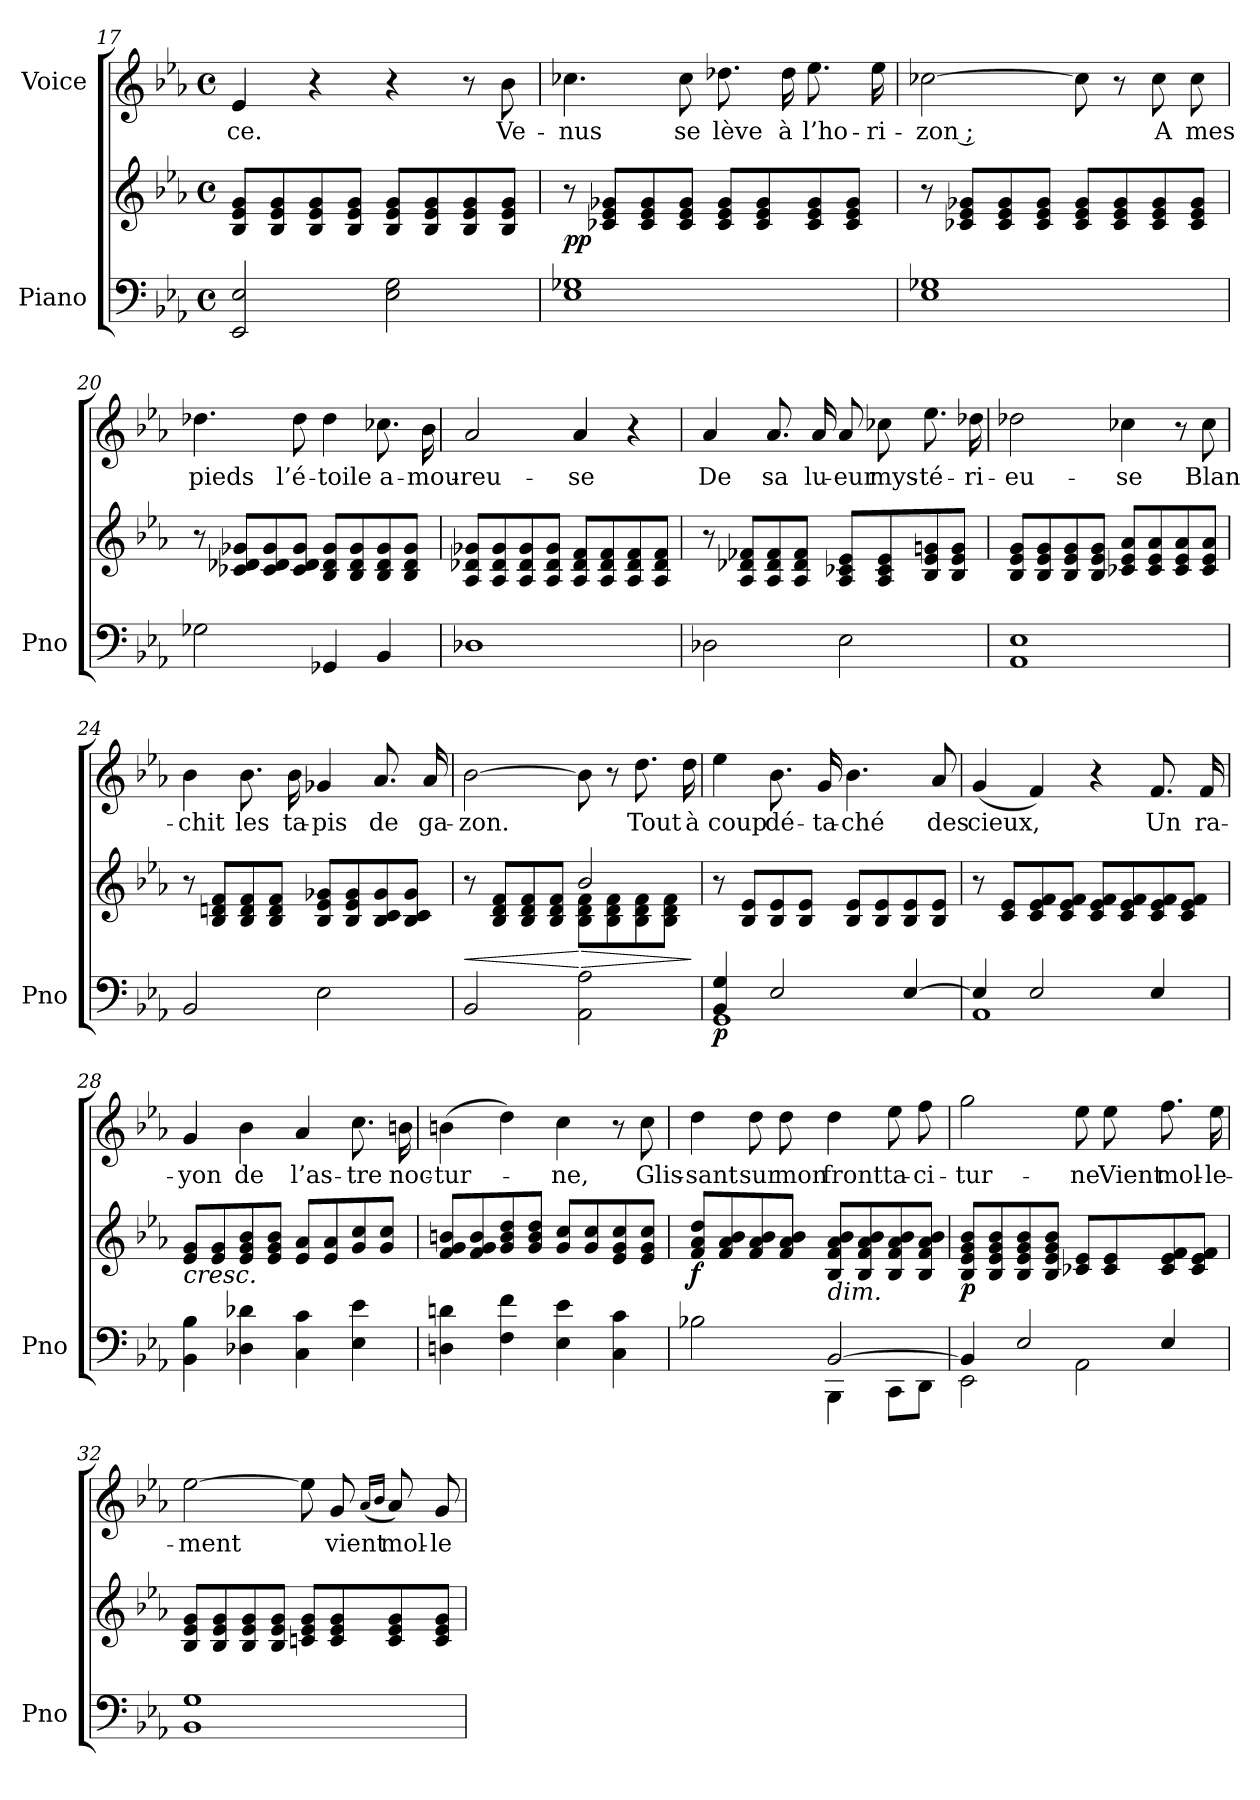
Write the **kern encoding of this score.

**kern	**kern	**dynam	**kern	**text
*part2	*part2	*part2	*part1	*part1
*staff3	*staff2	*staff2/3	*staff1	*staff1
*I"Piano	*	*	*I"Voice	*
*I'Pno	*	*	*	*
!!LO:LB:g=z
*clefF4	*clefG2	*	*clefG2	*
*k[b-e-a-]	*k[b-e-a-]	*	*k[b-e-a-]	*
*M4/4	*M4/4	*	*M4/4	*
*met(c)	*met(c)	*	*met(c)	*
=17	=17	=17	=17	=17
!	!	!	!	!LO:LY:b
2EE-/ 2E-/	8B-/ 8e-/ 8g/L	.	4e-/	-ce.
.	8B-/ 8e-/ 8g/	.	.	.
.	8B-/ 8e-/ 8g/	.	4r	.
.	8B-/ 8e-/ 8g/J	.	.	.
2E-\ 2G\	8B-/ 8e-/ 8g/L	.	4r	.
.	8B-/ 8e-/ 8g/	.	.	.
.	8B-/ 8e-/ 8g/	.	8r	.
!	!	!	!	!LO:LY:b
.	8B-/ 8e-/ 8g/J	.	8b-\	Ve-
=18	=18	=18	=18	=18
!	!	!LO:DY:b	!	!LO:LY:b
1E- 1G-X	8r	pp	4.cc-X\	-nus
.	8c-X/ 8e-/ 8g-X/L	.	.	.
.	8c-/ 8e-/ 8g-/	.	.	.
!	!	!	!	!LO:LY:b
.	8c-/ 8e-/ 8g-/J	.	8cc-\	se
!	!	!	!	!LO:LY:b
.	8c-/ 8e-/ 8g-/L	.	8.dd-X\	lève
.	8c-/ 8e-/ 8g-/	.	.	.
!	!	!	!	!LO:LY:b
.	.	.	16dd-\	à
!	!	!	!	!LO:LY:b
.	8c-/ 8e-/ 8g-/	.	8.ee-\	l’ho-
.	8c-/ 8e-/ 8g-/J	.	.	.
!	!	!	!	!LO:LY:b
.	.	.	16ee-\	-ri-
=19	=19	=19	=19	=19
!	!	!	!	!LO:LY:b
1E- 1G-X	8r	.	[2cc-X\	-zon ;
.	8c-X/ 8e-/ 8g-X/L	.	.	.
.	8c-/ 8e-/ 8g-/	.	.	.
.	8c-/ 8e-/ 8g-/J	.	.	.
.	8c-/ 8e-/ 8g-/L	.	8cc-\]	.
.	8c-/ 8e-/ 8g-/	.	8r	.
!	!	!	!	!LO:LY:b
.	8c-/ 8e-/ 8g-/	.	8cc-\	A
!	!	!	!	!LO:LY:b
.	8c-/ 8e-/ 8g-/J	.	8cc-\	mes
=20	=20	=20	=20	=20
!	!	!	!	!LO:LY:b
2G-X\	8r	.	4.dd-X\	pieds
.	8c-X/ 8d-X/ 8g-X/L	.	.	.
.	8c-/ 8d-/ 8g-/	.	.	.
!	!	!	!	!LO:LY:b
.	8c-/ 8d-/ 8g-/J	.	8dd-\	l’é-
!	!	!	!	!LO:LY:b
4GG-X/	8B-/ 8d-/ 8g-/L	.	4dd-\	-toile
.	8B-/ 8d-/ 8g-/	.	.	.
!	!	!	!	!LO:LY:b
4BB-/	8B-/ 8d-/ 8g-/	.	8.cc-X\	a-
.	8B-/ 8d-/ 8g-/J	.	.	.
!	!	!	!	!LO:LY:b
.	.	.	16b-\	-mou-
!!LO:PB:g=z
=21	=21	=21	=21	=21
!	!	!	!	!LO:LY:b
1D-X	8A-/ 8d-X/ 8g-X/L	.	2a-/	-reu-
.	8A-/ 8d-/ 8g-/	.	.	.
.	8A-/ 8d-/ 8g-/	.	.	.
.	8A-/ 8d-/ 8g-/J	.	.	.
!	!	!	!	!LO:LY:b
.	8A-/ 8d-/ 8f/L	.	4a-/	-se
.	8A-/ 8d-/ 8f/	.	.	.
.	8A-/ 8d-/ 8f/	.	4r	.
.	8A-/ 8d-/ 8f/J	.	.	.
=22	=22	=22	=22	=22
!	!	!	!	!LO:LY:b
2D-X\	8r	.	4a-/	De
.	8A-/ 8d-X/ 8f-X/L	.	.	.
!	!	!	!	!LO:LY:b
.	8A-/ 8d-/ 8f-/	.	8.a-/	sa
.	8A-/ 8d-/ 8f-/J	.	.	.
!	!	!	!	!LO:LY:b
.	.	.	16a-/	lu-
!	!	!	!	!LO:LY:b
2E-\	8A-/ 8c-X/ 8e-/L	.	8a-/	-eur
!	!	!	!	!LO:LY:b
.	8A-/ 8c-/ 8e-/	.	8cc-X\	mys-
!	!	!	!	!LO:LY:b
.	8B-/ 8e-/ 8gn/	.	8.ee-\	-té-
.	8B-/ 8e-/ 8g/J	.	.	.
!	!	!	!	!LO:LY:b
.	.	.	16dd-X\	-ri-
=23	=23	=23	=23	=23
!	!	!	!	!LO:LY:b
1AA- 1E-	8B-/ 8e-/ 8g/L	.	2dd-X\	-eu-
.	8B-/ 8e-/ 8g/	.	.	.
.	8B-/ 8e-/ 8g/	.	.	.
.	8B-/ 8e-/ 8g/J	.	.	.
!	!	!	!	!LO:LY:b
.	8c-X/ 8e-/ 8a-/L	.	4cc-X\	-se
.	8c-/ 8e-/ 8a-/	.	.	.
.	8c-/ 8e-/ 8a-/	.	8r	.
!	!	!	!	!LO:LY:b
.	8c-/ 8e-/ 8a-/J	.	8cc-\	Blan-
=24	=24	=24	=24	=24
!	!	!	!	!LO:LY:b
2BB-/	8r	.	4b-\	-chit
.	8B-/ 8dn/ 8f/L	.	.	.
!	!	!	!	!LO:LY:b
.	8B-/ 8d/ 8f/	.	8.b-\	les
.	8B-/ 8d/ 8f/J	.	.	.
!	!	!	!	!LO:LY:b
.	.	.	16b-\	ta-
!	!	!	!	!LO:LY:b
2E-\	8B-/ 8e-/ 8g-X/L	.	4g-X/	-pis
.	8B-/ 8e-/ 8g-/	.	.	.
!	!	!	!	!LO:LY:b
.	8B-/ 8c/ 8g-/	.	8.a-/	de
.	8B-/ 8c/ 8g-/J	.	.	.
!	!	!	!	!LO:LY:b
.	.	.	16a-/	ga-
!!LO:LB:g=z
=25	=25	=25	=25	=25
!	!	!LO:HP:b	!	!LO:LY:b
*	*^	*	*	*
2BB-/	8r	2ryy	<	[2b-\	-zon.
.	8B-/ 8d/ 8f/L	.	.	.	.
.	8B-/ 8d/ 8f/	.	.	.	.
.	8B-/ 8d/ 8f/J	.	.	.	.
!	!	!	!LO:HP:n=1:b	!	!
2AA-\ 2A-\	2b-/	8B-\ 8d\ 8f\L	[ >	8b-\]	.
.	.	8B-\ 8d\ 8f\	.	8r	.
!	!	!	!	!	!LO:LY:b
.	.	8B-\ 8d\ 8f\	.	8.dd\	Tout
.	.	8B-\ 8d\ 8f\J	.	.	.
!	!	!	!	!	!LO:LY:b
.	.	.	.	16dd\	à
*	*v	*v	*	*	*
.	.	]	.	.
=26	=26	=26	=26	=26
*^	*	*	*	*
!	!	!	!LO:DY:b=2	!	!LO:LY:b
4BB-/ 4G/	1GG	8r	p	4ee-\	coup
.	.	8B-/ 8e-/L	.	.	.
!	!	!	!	!	!LO:LY:b
2E-/	.	8B-/ 8e-/	.	8.b-\	dé-
.	.	8B-/ 8e-/J	.	.	.
!	!	!	!	!	!LO:LY:b
.	.	.	.	16g/	-ta-
!	!	!	!	!	!LO:LY:b
.	.	8B-/ 8e-/L	.	4.b-\	-ché
.	.	8B-/ 8e-/	.	.	.
[4E-/	.	8B-/ 8e-/	.	.	.
!	!	!	!	!	!LO:LY:b
.	.	8B-/ 8e-/J	.	8a-/	des
=27	=27	=27	=27	=27	=27
!	!	!	!	!	!LO:LY:b
4E-/]	1AA-	8r	.	(4g/	cieux,
.	.	8c/ 8e-/L	.	.	.
2E-/	.	8c/ 8e-/ 8f/	.	4f/)	.
.	.	8c/ 8e-/ 8f/J	.	.	.
.	.	8c/ 8e-/ 8f/L	.	4r	.
.	.	8c/ 8e-/ 8f/	.	.	.
!	!	!	!	!	!LO:LY:b
4E-/	.	8c/ 8e-/ 8f/	.	8.f/	Un
.	.	8c/ 8e-/ 8f/J	.	.	.
!	!	!	!	!	!LO:LY:b
.	.	.	.	16f/	ra-
*v	*v	*	*	*	*
=28	=28	=28	=28	=28
!	!LO:TX:b:i:t=cresc.	!	!	!
!	!	!	!	!LO:LY:b
4BB-\ 4B-\	8e-/ 8g/L	.	4g/	-yon
.	8e-/ 8g/	.	.	.
!	!	!	!	!LO:LY:b
4D-X\ 4d-X\	8e-/ 8g/ 8b-/	.	4b-\	de
.	8e-/ 8g/ 8b-/J	.	.	.
!	!	!	!	!LO:LY:b
4C\ 4c\	8e-/ 8a-/L	.	4a-/	l’as-
.	8e-/ 8a-/	.	.	.
!	!	!	!	!LO:LY:b
4E-\ 4e-\	8g/ 8cc/	.	8.cc\	-tre
.	8g/ 8cc/J	.	.	.
!	!	!	!	!LO:LY:b
.	.	.	16bn\	noc-
!!LO:LB:g=z
=29	=29	=29	=29	=29
!	!	!	!	!LO:LY:b
4Dn\ 4dn\	8f/ 8g/ 8bn/L	.	(4bn\	-tur-
.	8f/ 8g/ 8b/	.	.	.
4F\ 4f\	8g/ 8b/ 8dd/	.	4dd\)	.
.	8g/ 8b/ 8dd/J	.	.	.
!	!	!	!	!LO:LY:b
4E-\ 4e-\	8g/ 8cc/L	.	4cc\	-ne,
.	8g/ 8cc/	.	.	.
4C\ 4c\	8e-/ 8g/ 8cc/	.	8r	.
!	!	!	!	!LO:LY:b
.	8e-/ 8g/ 8cc/J	.	8cc\	Glis-
=30	=30	=30	=30	=30
*^	*	*	*	*
!	!	!	!LO:DY:b	!	!LO:LY:b
2B-X\	2ryy	8f/ 8a-/ 8dd/L	f	4dd\	-sant
.	.	8f/ 8a-/ 8b-/	.	.	.
!	!	!	!	!	!LO:LY:b
.	.	8f/ 8a-/ 8b-/	.	8dd\	sur
!	!	!	!	!	!LO:LY:b
.	.	8f/ 8a-/ 8b-/J	.	8dd\	mon
!	!	!LO:TX:b:i:t=dim.	!	!	!
!	!	!	!	!	!LO:LY:b
[2BB-/	4BBB-\	8B-/ 8f/ 8a-/ 8b-/L	.	4dd\	front
.	.	8B-/ 8f/ 8a-/ 8b-/	.	.	.
!	!	!	!	!	!LO:LY:b
.	8CC\L	8B-/ 8f/ 8a-/ 8b-/	.	8ee-\	ta-
!	!	!	!	!	!LO:LY:b
.	8DD\J	8B-/ 8f/ 8a-/ 8b-/J	.	8ff\	-ci-
=31	=31	=31	=31	=31	=31
!	!	!	!LO:DY:b	!	!LO:LY:b
4BB-/]	2EE-\	8B-/ 8e-/ 8g/ 8b-/L	p	2gg\	-tur-
.	.	8B-/ 8e-/ 8g/ 8b-/	.	.	.
2E-/	.	8B-/ 8e-/ 8g/ 8b-/	.	.	.
.	.	8B-/ 8e-/ 8g/ 8b-/J	.	.	.
!	!	!	!	!	!LO:LY:b
.	2AA-\	8c-X/ 8e-/L	.	8ee-\	-ne
!	!	!	!	!	!LO:LY:b
.	.	8c-/ 8e-/	.	8ee-\	Vient
!	!	!	!	!	!LO:LY:b
4E-/	.	8c-/ 8e-/ 8f/	.	8.ff\	mol-
.	.	8c-/ 8e-/ 8f/J	.	.	.
!	!	!	!	!	!LO:LY:b
.	.	.	.	16ee-\	-le-
*v	*v	*	*	*	*
=32	=32	=32	=32	=32
!	!	!	!	!LO:LY:b
1BB- 1G	8B-/ 8e-/ 8g/L	.	[2ee-\	-ment
.	8B-/ 8e-/ 8g/	.	.	.
.	8B-/ 8e-/ 8g/	.	.	.
.	8B-/ 8e-/ 8g/J	.	.	.
.	8cn/ 8e-/ 8g/L	.	8ee-\]	.
!	!	!	!	!LO:LY:b
.	8c/ 8e-/ 8g/	.	8g/	vient
.	.	.	(16qa-/LL	.
.	.	.	16qb-/JJ	.
!	!	!	!	!LO:LY:b
.	8c/ 8e-/ 8g/	.	8a-/)	mol-
!	!	!	!	!LO:LY:b
.	8c/ 8e-/ 8g/J	.	8g/	-le-
=	=	=	=	=
*-	*-	*-	*-	*-
